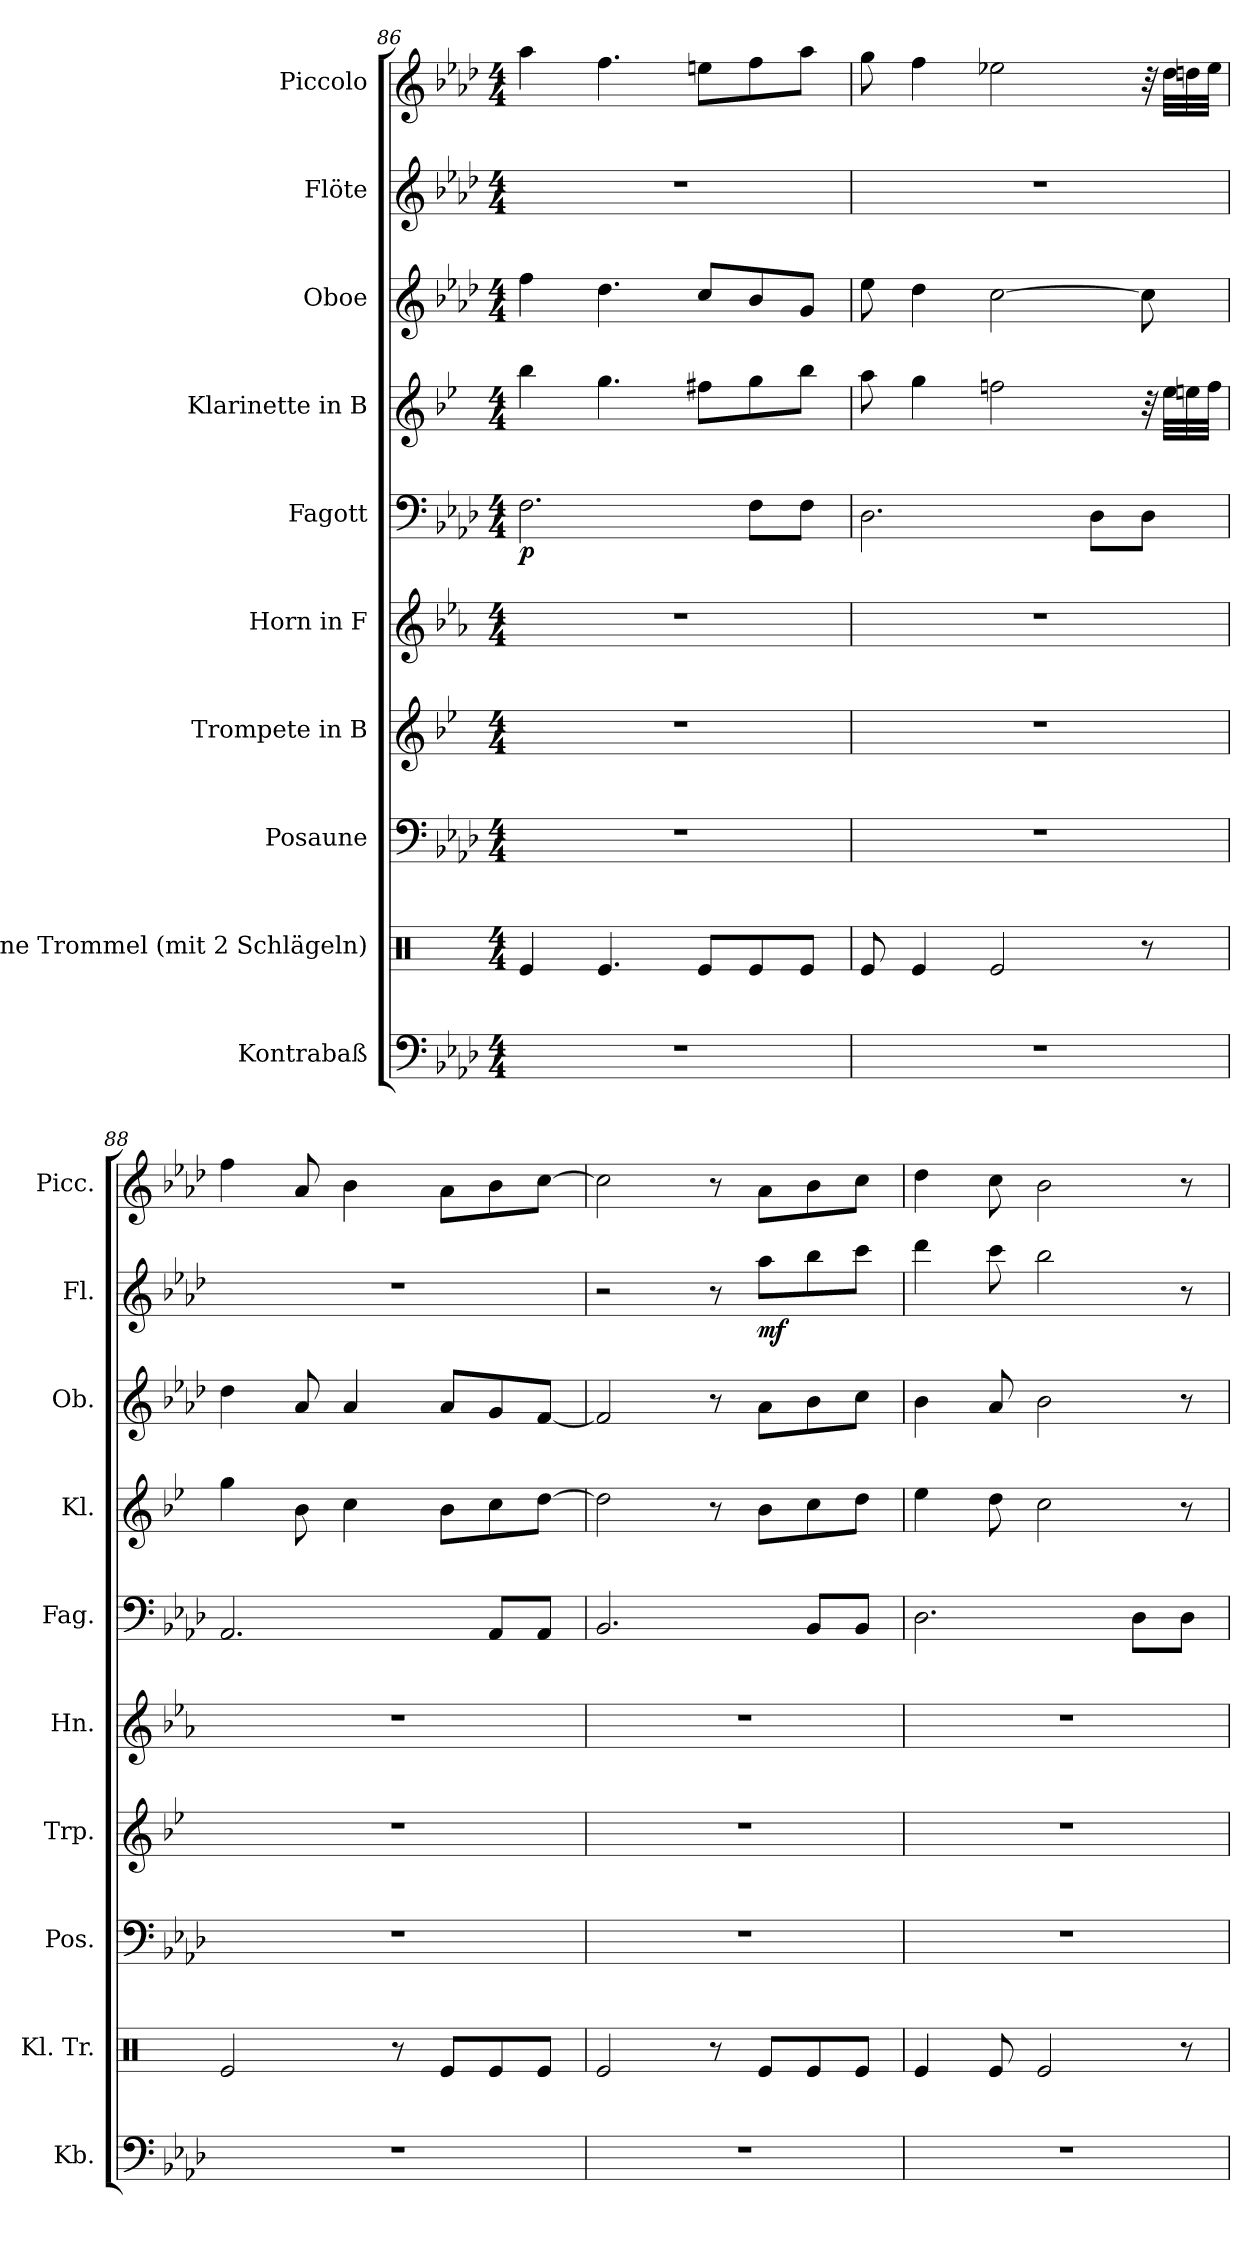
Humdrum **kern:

**kern	**kern	**kern	**kern	**kern	**kern	**dynam	**kern	**kern	**kern	**dynam	**kern
*part10	*part9	*part8	*part7	*part6	*part5	*part5	*part4	*part3	*part2	*part2	*part1
*staff10	*staff9	*staff8	*staff7	*staff6	*staff5	*staff5	*staff4	*staff3	*staff2	*staff2	*staff1
*I"Kontrabaß	*I"Kleine Trommel (mit 2 Schlägeln)	*I"Posaune	*I"Trompete in B	*I"Horn in F	*I"Fagott	*	*I"Klarinette in B	*I"Oboe	*I"Flöte	*	*I"Piccolo
*I'Kb.	*I'Kl. Tr.	*I'Pos.	*I'Trp.	*I'Hn.	*I'Fag.	*	*I'Kl.	*I'Ob.	*I'Fl.	*	*I'Picc.
*clefF4	*clefX	*clefF4	*clefG2	*clefG2	*clefF4	*	*clefG2	*clefG2	*clefG2	*	*clefG2
*ITrd7c12	*	*	*ITrd1c2	*ITrd4c7	*	*	*ITrd1c2	*	*	*	*ITrd-7c-12
*k[b-e-a-d-]	*k[]	*k[b-e-a-d-]	*k[b-e-a-d-]	*k[b-e-a-d-]	*k[b-e-a-d-]	*	*k[b-e-a-d-]	*k[b-e-a-d-]	*k[b-e-a-d-]	*	*k[b-e-a-d-]
*A-:	*C:	*A-:	*A-:	*A-:	*A-:	*	*A-:	*A-:	*A-:	*	*A-:
*M4/4	*M4/4	*M4/4	*M4/4	*M4/4	*M4/4	*	*M4/4	*M4/4	*M4/4	*	*M4/4
=86	=86	=86	=86	=86	=86	=86	=86	=86	=86	=86	=86
1r	4Rei/	1r	1r	1r	2.Fi\	p	4aa-i\	4ffi\	1r	.	4aaa-i\
.	4.Rei/	.	.	.	.	.	4.ffi\	4.dd-i\	.	.	4.fffi\
.	8Rei/L	.	.	.	.	.	8eeni\L	8cci/L	.	.	8eeeni\L
.	8Rei/	.	.	.	8Fi\L	.	8ffi\	8b-i/	.	.	8fffi\
.	8Rei/J	.	.	.	8Fi\J	.	8aa-i\J	8gi/J	.	.	8aaa-i\J
=87	=87	=87	=87	=87	=87	=87	=87	=87	=87	=87	=87
1r	8Rei/	1r	1r	1r	2.D-i\	.	8ggi\	8ee-i\	1r	.	8gggi\
.	4Rei/	.	.	.	.	.	4ffi\	4dd-i\	.	.	4fffi\
.	2Rei/	.	.	.	.	.	2ee-Xi\	[2cci\	.	.	2eee-Xi\
.	.	.	.	.	8D-i\L	.	.	.	.	.	.
.	8r	.	.	.	8D-i\J	.	32r	8cci\]	.	.	32r
.	.	.	.	.	.	.	32dd-i\LLL	.	.	.	32ddd-i\LLL
.	.	.	.	.	.	.	32ddni\	.	.	.	32dddni\
.	.	.	.	.	.	.	32ee-i\JJJ	.	.	.	32eee-i\JJJ
=88	=88	=88	=88	=88	=88	=88	=88	=88	=88	=88	=88
1r	2Rei/	1r	1r	1r	2.AA-i/	.	4ffi\	4dd-i\	1r	.	4fffi\
.	.	.	.	.	.	.	8a-i\	8a-i/	.	.	8aa-i/
.	.	.	.	.	.	.	4b-i\	4a-i/	.	.	4bb-i\
.	8r	.	.	.	.	.	.	.	.	.	.
.	8Rei/L	.	.	.	.	.	8a-i\L	8a-i/L	.	.	8aa-i\L
.	8Rei/	.	.	.	8AA-i/L	.	8b-i\	8gi/	.	.	8bb-i\
.	8Rei/J	.	.	.	8AA-i/J	.	[8cci\J	[8fi/J	.	.	[8ccci\J
=89	=89	=89	=89	=89	=89	=89	=89	=89	=89	=89	=89
1r	2Rei/	1r	1r	1r	2.BB-i/	.	2cci\]	2fi/]	2r	.	2ccci\]
.	8r	.	.	.	.	.	8r	8r	8r	.	8r
.	8Rei/L	.	.	.	.	.	8a-i\L	8a-i\L	8aa-i\L	mf	8aa-i\L
.	8Rei/	.	.	.	8BB-i/L	.	8b-i\	8b-i\	8bb-i\	.	8bb-i\
.	8Rei/J	.	.	.	8BB-i/J	.	8cci\J	8cci\J	8ccci\J	.	8ccci\J
=90	=90	=90	=90	=90	=90	=90	=90	=90	=90	=90	=90
1r	4Rei/	1r	1r	1r	2.D-i\	.	4dd-i\	4b-i\	4ddd-i\	.	4ddd-i\
.	8Rei/	.	.	.	.	.	8cci\	8a-i/	8ccci\	.	8ccci\
.	2Rei/	.	.	.	.	.	2b-i\	2b-i\	2bb-i\	.	2bb-i\
.	.	.	.	.	8D-i\L	.	.	.	.	.	.
.	8r	.	.	.	8D-i\J	.	8r	8r	8r	.	8r
=	=	=	=	=	=	=	=	=	=	=	=
*-	*-	*-	*-	*-	*-	*-	*-	*-	*-	*-	*-
